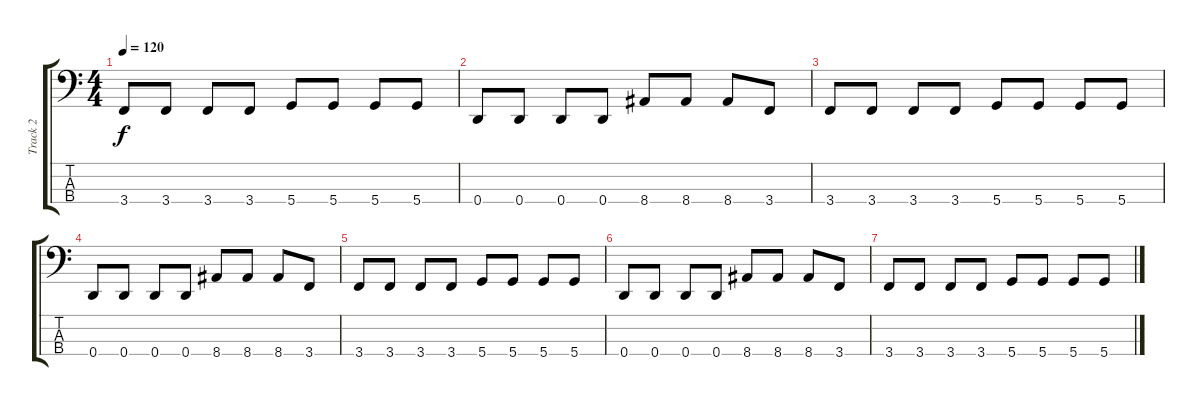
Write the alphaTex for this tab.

\track ("Track 2" "Track 2") {instrument electricbassfinger}
\staff {score tabs}
\tuning (G2 D2 A1 D1) {hide}
\ts (4 4)
\tempo 120
\clef f4
\ks c
3.4.8{dy f} 3.4.8 3.4.8 3.4.8 5.4.8 5.4.8 5.4.8 5.4.8 |
0.4.8 0.4.8 0.4.8 0.4.8 8.4.8 8.4.8 8.4.8 3.4.8 |
3.4.8 3.4.8 3.4.8 3.4.8 5.4.8 5.4.8 5.4.8 5.4.8 |
0.4.8 0.4.8 0.4.8 0.4.8 8.4.8 8.4.8 8.4.8 3.4.8 |
3.4.8 3.4.8 3.4.8 3.4.8 5.4.8 5.4.8 5.4.8 5.4.8 |
0.4.8 0.4.8 0.4.8 0.4.8 8.4.8 8.4.8 8.4.8 3.4.8 |
3.4.8 3.4.8 3.4.8 3.4.8 5.4.8 5.4.8 5.4.8 5.4.8
